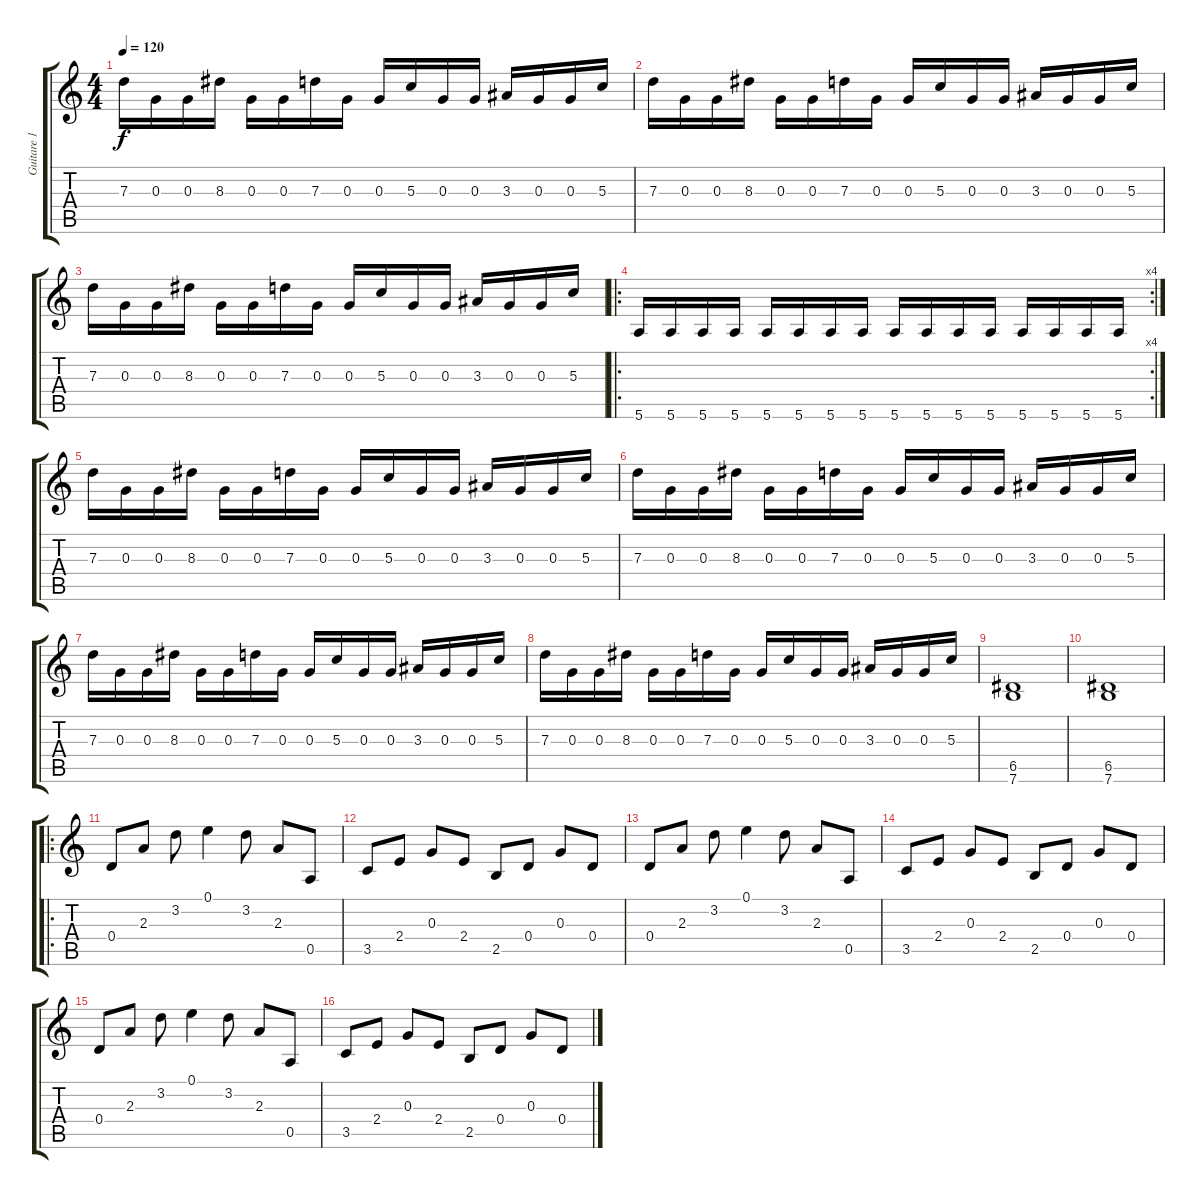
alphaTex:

\track ("Guitare 1" "Guitare 1") {instrument distortionguitar}
\staff {score tabs}
\tuning (E4 B3 G3 D3 A2 E2) {hide}
\ts (4 4)
\tempo 120
\clef g2
\ks c
7.3.16{dy f} 0.3.16 0.3.16 8.3.16 0.3.16 0.3.16 7.3.16 0.3.16 0.3.16 5.3.16 0.3.16 0.3.16 3.3.16 0.3.16 0.3.16 5.3.16 |
7.3.16 0.3.16 0.3.16 8.3.16 0.3.16 0.3.16 7.3.16 0.3.16 0.3.16 5.3.16 0.3.16 0.3.16 3.3.16 0.3.16 0.3.16 5.3.16 |
7.3.16 0.3.16 0.3.16 8.3.16 0.3.16 0.3.16 7.3.16 0.3.16 0.3.16 5.3.16 0.3.16 0.3.16 3.3.16 0.3.16 0.3.16 5.3.16 |
\ro
\rc 4
5.6.16 5.6.16 5.6.16 5.6.16 5.6.16 5.6.16 5.6.16 5.6.16 5.6.16 5.6.16 5.6.16 5.6.16 5.6.16 5.6.16 5.6.16 5.6.16 |
7.3.16 0.3.16 0.3.16 8.3.16 0.3.16 0.3.16 7.3.16 0.3.16 0.3.16 5.3.16 0.3.16 0.3.16 3.3.16 0.3.16 0.3.16 5.3.16 |
7.3.16 0.3.16 0.3.16 8.3.16 0.3.16 0.3.16 7.3.16 0.3.16 0.3.16 5.3.16 0.3.16 0.3.16 3.3.16 0.3.16 0.3.16 5.3.16 |
7.3.16 0.3.16 0.3.16 8.3.16 0.3.16 0.3.16 7.3.16 0.3.16 0.3.16 5.3.16 0.3.16 0.3.16 3.3.16 0.3.16 0.3.16 5.3.16 |
7.3.16 0.3.16 0.3.16 8.3.16 0.3.16 0.3.16 7.3.16 0.3.16 0.3.16 5.3.16 0.3.16 0.3.16 3.3.16 0.3.16 0.3.16 5.3.16 |
(6.5 7.6).1 |
(6.5 7.6).1 |
\ro
0.4.8{instrument acousticguitarnylon} 2.3.8 3.2.8 0.1.4 3.2.8 2.3.8 0.5.8 |
3.5.8 2.4.8 0.3.8 2.4.8 2.5.8 0.4.8 0.3.8 0.4.8 |
0.4.8 2.3.8 3.2.8 0.1.4 3.2.8 2.3.8 0.5.8 |
3.5.8 2.4.8 0.3.8 2.4.8 2.5.8 0.4.8 0.3.8 0.4.8 |
0.4.8 2.3.8 3.2.8 0.1.4 3.2.8 2.3.8 0.5.8 |
3.5.8 2.4.8 0.3.8 2.4.8 2.5.8 0.4.8 0.3.8 0.4.8
